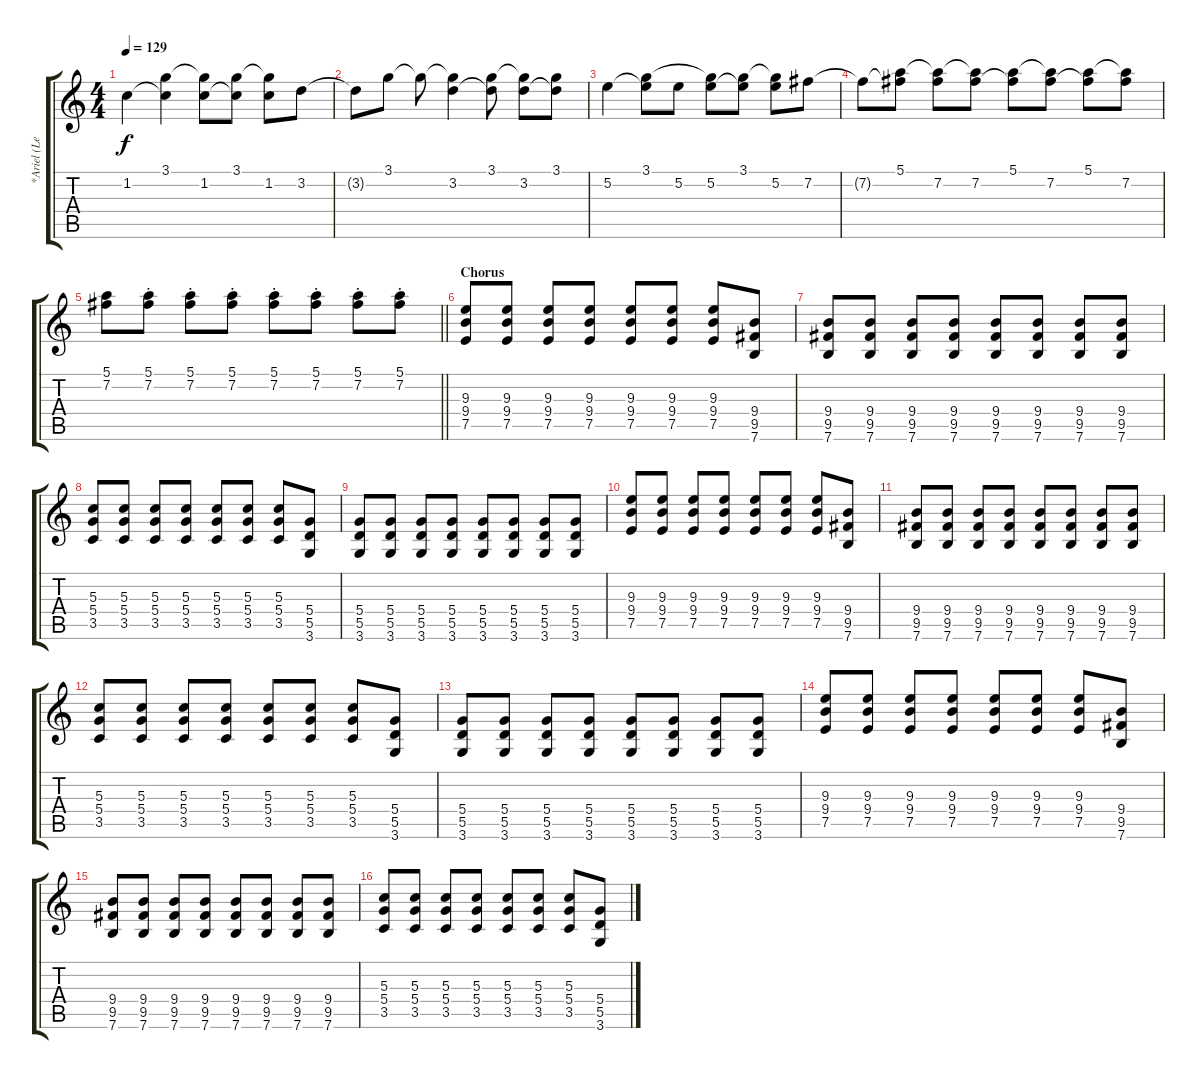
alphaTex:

\track ("*Ariel (Lead Guitar)" "*Ariel (Le") {instrument overdrivenguitar bank 6}
\staff {score tabs}
\tuning (E4 B3 G3 D3 A2 E2) {hide}
\ts (4 4)
\tempo 129
\clef g2
\ks c
1.2.4{dy f} (3.1 1.2{t}).4 (3.1{t} 1.2).8 (3.1 1.2{t}).8 (3.1{t} 1.2).8 3.2.8 |
3.2{t}.8 3.1.8 3.1{t}.8 (3.1{t} 3.2).4 (3.1 3.2{t}).8 (3.1{t} 3.2).8 (3.1 3.2{t}).8 |
5.2.4 (3.1 5.2{t}).8 5.2.8 (3.1{t} 5.2).8 (3.1 5.2{t}).8 (3.1{t} 5.2).8 7.2.8 |
7.2{t}.8 (5.1 7.2{t}).8 (5.1{t} 7.2).8 (5.1{t} 7.2).8 (5.1 7.2{t}).8 (5.1{t} 7.2).8 (5.1 7.2{t}).8 (5.1{t} 7.2).8 |
\barLineRight lightlight
(5.1 7.2).8{volume 12 balance 0} (5.1 7.2{st}).8{balance 16} (5.1 7.2{st}).8{balance 0} (5.1 7.2{st}).8{balance 16} (5.1 7.2{st}).8{balance 0} (5.1 7.2{st}).8{balance 16} (5.1 7.2{st}).8{balance 0} (5.1 7.2{st}).8{balance 16} |
\section ("" "Chorus")
(9.3 9.4 7.5).8{volume 12 balance 8} (9.3 9.4 7.5).8 (9.3 9.4 7.5).8 (9.3 9.4 7.5).8 (9.3 9.4 7.5).8 (9.3 9.4 7.5).8 (9.3 9.4 7.5).8 (9.4 9.5 7.6).8 |
(9.4 9.5 7.6).8 (9.4 9.5 7.6).8 (9.4 9.5 7.6).8 (9.4 9.5 7.6).8 (9.4 9.5 7.6).8 (9.4 9.5 7.6).8 (9.4 9.5 7.6).8 (9.4 9.5 7.6).8 |
(5.3 5.4 3.5).8 (5.3 5.4 3.5).8 (5.3 5.4 3.5).8 (5.3 5.4 3.5).8 (5.3 5.4 3.5).8 (5.3 5.4 3.5).8 (5.3 5.4 3.5).8 (5.4 5.5 3.6).8 |
(5.4 5.5 3.6).8 (5.4 5.5 3.6).8 (5.4 5.5 3.6).8 (5.4 5.5 3.6).8 (5.4 5.5 3.6).8 (5.4 5.5 3.6).8 (5.4 5.5 3.6).8 (5.4 5.5 3.6).8 |
(9.3 9.4 7.5).8 (9.3 9.4 7.5).8 (9.3 9.4 7.5).8 (9.3 9.4 7.5).8 (9.3 9.4 7.5).8 (9.3 9.4 7.5).8 (9.3 9.4 7.5).8 (9.4 9.5 7.6).8 |
(9.4 9.5 7.6).8 (9.4 9.5 7.6).8 (9.4 9.5 7.6).8 (9.4 9.5 7.6).8 (9.4 9.5 7.6).8 (9.4 9.5 7.6).8 (9.4 9.5 7.6).8 (9.4 9.5 7.6).8 |
(5.3 5.4 3.5).8 (5.3 5.4 3.5).8 (5.3 5.4 3.5).8 (5.3 5.4 3.5).8 (5.3 5.4 3.5).8 (5.3 5.4 3.5).8 (5.3 5.4 3.5).8 (5.4 5.5 3.6).8 |
(5.4 5.5 3.6).8 (5.4 5.5 3.6).8 (5.4 5.5 3.6).8 (5.4 5.5 3.6).8 (5.4 5.5 3.6).8 (5.4 5.5 3.6).8 (5.4 5.5 3.6).8 (5.4 5.5 3.6).8 |
(9.3 9.4 7.5).8 (9.3 9.4 7.5).8 (9.3 9.4 7.5).8 (9.3 9.4 7.5).8 (9.3 9.4 7.5).8 (9.3 9.4 7.5).8 (9.3 9.4 7.5).8 (9.4 9.5 7.6).8 |
(9.4 9.5 7.6).8 (9.4 9.5 7.6).8 (9.4 9.5 7.6).8 (9.4 9.5 7.6).8 (9.4 9.5 7.6).8 (9.4 9.5 7.6).8 (9.4 9.5 7.6).8 (9.4 9.5 7.6).8 |
(5.3 5.4 3.5).8 (5.3 5.4 3.5).8 (5.3 5.4 3.5).8 (5.3 5.4 3.5).8 (5.3 5.4 3.5).8 (5.3 5.4 3.5).8 (5.3 5.4 3.5).8 (5.4 5.5 3.6).8
